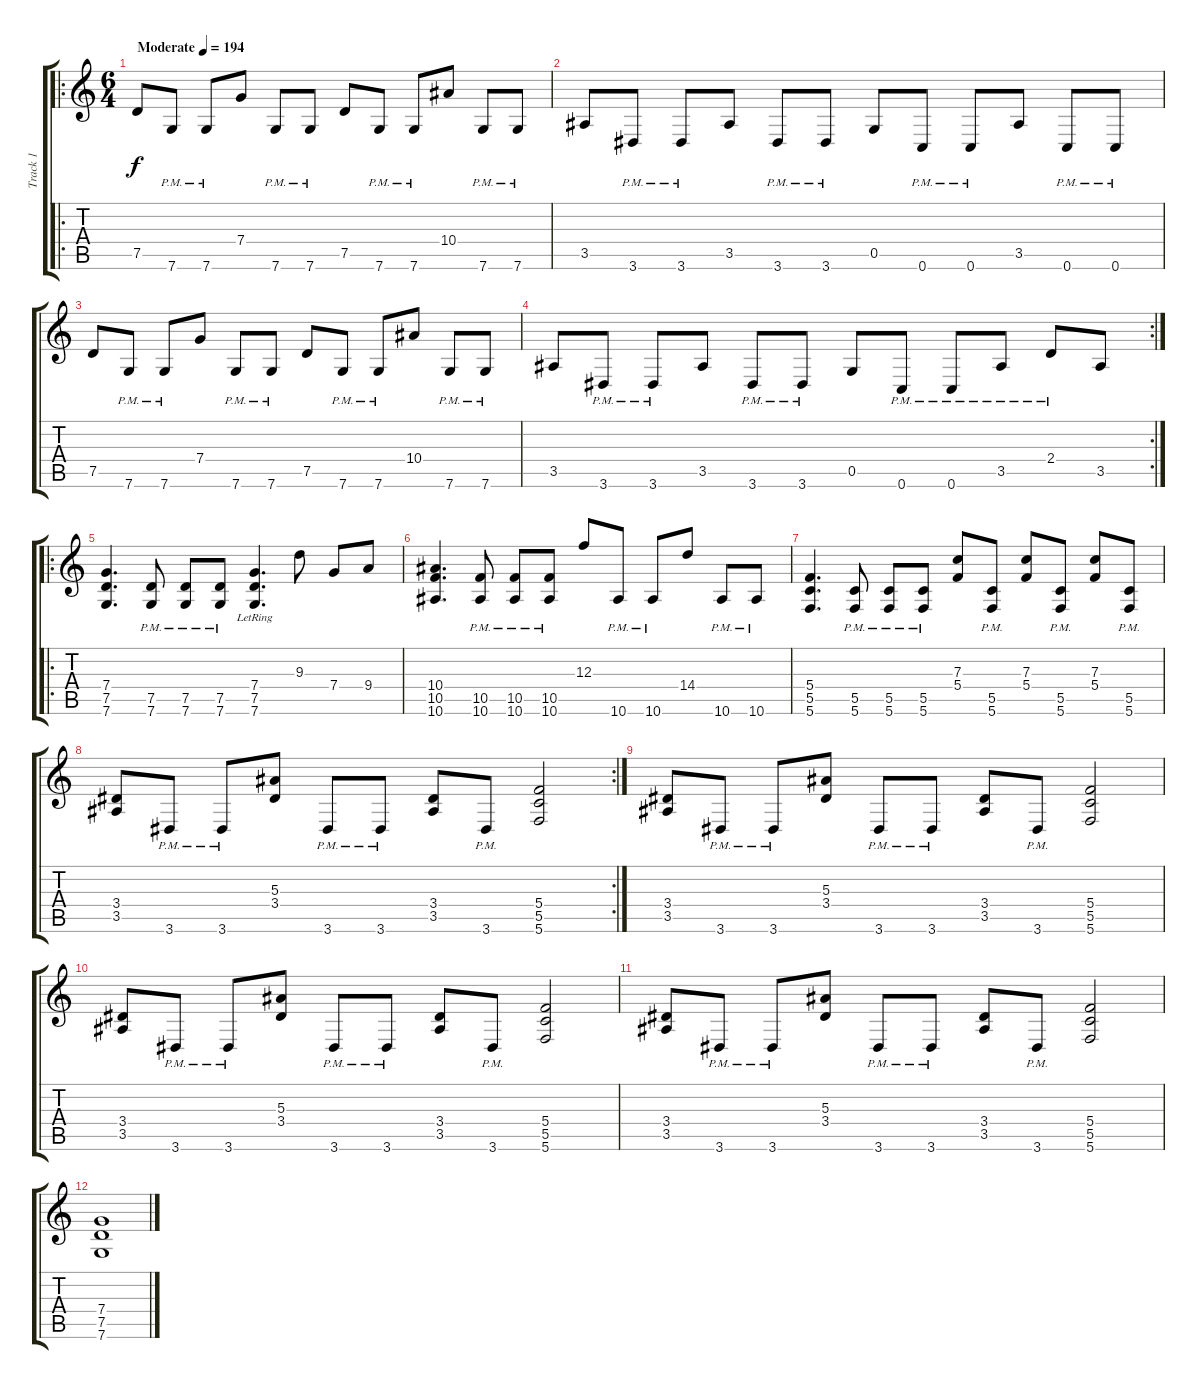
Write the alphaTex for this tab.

\track ("Track 1" "Track 1") {instrument distortionguitar}
\staff {score tabs}
\tuning (D4 A3 F3 C3 G2 C2) {hide}
\ro
\ts (6 4)
\tempo (194 "Moderate")
\clef g2
\ks c
7.5.8{dy f instrument distortionguitar} 7.6{pm}.8 7.6{pm}.8 7.4.8 7.6{pm}.8 7.6{pm}.8 7.5.8 7.6{pm}.8 7.6{pm}.8 10.4.8 7.6{pm}.8 7.6{pm}.8 |
3.5.8 3.6{pm}.8 3.6{pm}.8 3.5.8 3.6{pm}.8 3.6{pm}.8 0.5.8 0.6{pm}.8 0.6{pm}.8 3.5.8 0.6{pm}.8 0.6{pm}.8 |
7.5.8 7.6{pm}.8 7.6{pm}.8 7.4.8 7.6{pm}.8 7.6{pm}.8 7.5.8 7.6{pm}.8 7.6{pm}.8 10.4.8 7.6{pm}.8 7.6{pm}.8 |
\rc 2
3.5.8 3.6{pm}.8 3.6{pm}.8 3.5.8 3.6{pm}.8 3.6{pm}.8 0.5.8 0.6{pm}.8 0.6{pm}.8 3.5{pm}.8 2.4{pm}.8 3.5.8 |
\ro
(7.4 7.5 7.6).4{d} (7.5{pm} 7.6{pm}).8 (7.5{pm} 7.6{pm}).8 (7.5{pm} 7.6{pm}).8 (7.4{lr} 7.5{lr} 7.6{lr}).4{d} 9.3.8 7.4.8 9.4.8 |
(10.4 10.5 10.6).4{d} (10.5{pm} 10.6{pm}).8 (10.5{pm} 10.6{pm}).8 (10.5{pm} 10.6{pm}).8 12.3.8 10.6{pm}.8 10.6{pm}.8 14.4.8 10.6{pm}.8 10.6{pm}.8 |
(5.4 5.5 5.6).4{d} (5.5{pm} 5.6{pm}).8 (5.5{pm} 5.6{pm}).8 (5.5{pm} 5.6{pm}).8 (7.3 5.4).8 (5.5{pm} 5.6{pm}).8 (7.3 5.4).8 (5.5{pm} 5.6{pm}).8 (7.3 5.4).8 (5.5{pm} 5.6{pm}).8 |
\rc 2
(3.4 3.5).8 3.6{pm}.8 3.6{pm}.8 (5.3 3.4).8 3.6{pm}.8 3.6{pm}.8 (3.4 3.5).8 3.6{pm}.8 (5.4 5.5 5.6).2 |
(3.4 3.5).8 3.6{pm}.8 3.6{pm}.8 (5.3 3.4).8 3.6{pm}.8 3.6{pm}.8 (3.4 3.5).8 3.6{pm}.8 (5.4 5.5 5.6).2 |
(3.4 3.5).8 3.6{pm}.8 3.6{pm}.8 (5.3 3.4).8 3.6{pm}.8 3.6{pm}.8 (3.4 3.5).8 3.6{pm}.8 (5.4 5.5 5.6).2 |
(3.4 3.5).8 3.6{pm}.8 3.6{pm}.8 (5.3 3.4).8 3.6{pm}.8 3.6{pm}.8 (3.4 3.5).8 3.6{pm}.8 (5.4 5.5 5.6).2 |
(7.4 7.5 7.6).1
